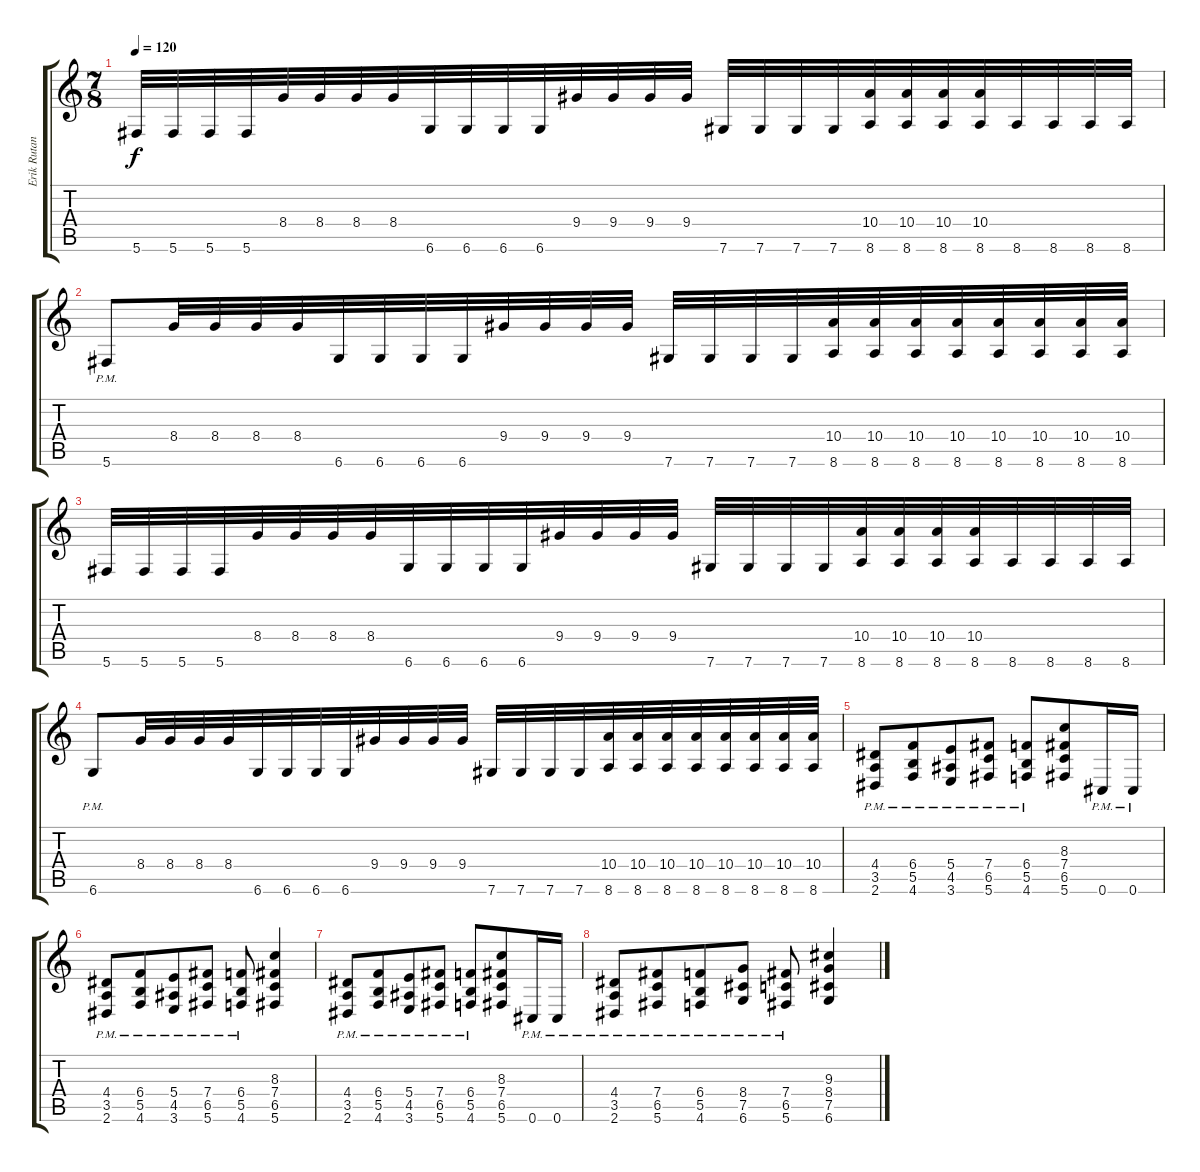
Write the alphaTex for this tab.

\track ("Erik Rutan2" "Erik Rutan") {instrument distortionguitar}
\staff {score tabs}
\tuning (Db4 Ab3 E3 B2 Gb2 Db2) {hide}
\ts (7 8)
\tempo 120
\clef g2
\ks c
5.6.32{dy f} 5.6.32 5.6.32 5.6.32 8.4.32 8.4.32 8.4.32 8.4.32 6.6.32 6.6.32 6.6.32 6.6.32 9.4.32 9.4.32 9.4.32 9.4.32 7.6.32 7.6.32 7.6.32 7.6.32 (10.4 8.6).32 (10.4 8.6).32 (10.4 8.6).32 (10.4 8.6).32 8.6.32 8.6.32 8.6.32 8.6.32 |
5.6{pm}.8 8.4.32 8.4.32 8.4.32 8.4.32 6.6.32 6.6.32 6.6.32 6.6.32 9.4.32 9.4.32 9.4.32 9.4.32 7.6.32 7.6.32 7.6.32 7.6.32 (10.4 8.6).32 (10.4 8.6).32 (10.4 8.6).32 (10.4 8.6).32 (10.4 8.6).32 (10.4 8.6).32 (10.4 8.6).32 (10.4 8.6).32 |
5.6.32 5.6.32 5.6.32 5.6.32 8.4.32 8.4.32 8.4.32 8.4.32 6.6.32 6.6.32 6.6.32 6.6.32 9.4.32 9.4.32 9.4.32 9.4.32 7.6.32 7.6.32 7.6.32 7.6.32 (10.4 8.6).32 (10.4 8.6).32 (10.4 8.6).32 (10.4 8.6).32 8.6.32 8.6.32 8.6.32 8.6.32 |
6.6{pm}.8 8.4.32 8.4.32 8.4.32 8.4.32 6.6.32 6.6.32 6.6.32 6.6.32 9.4.32 9.4.32 9.4.32 9.4.32 7.6.32 7.6.32 7.6.32 7.6.32 (10.4 8.6).32 (10.4 8.6).32 (10.4 8.6).32 (10.4 8.6).32 (10.4 8.6).32 (10.4 8.6).32 (10.4 8.6).32 (10.4 8.6).32 |
(4.4{pm} 3.5{pm} 2.6{pm}).8 (6.4{pm} 5.5{pm} 4.6{pm}).8 (5.4{pm} 4.5{pm} 3.6{pm}).8 (7.4{pm} 6.5{pm} 5.6{pm}).8 (6.4{pm} 5.5{pm} 4.6{pm}).8 (8.3 7.4 6.5 5.6).8 0.6{pm}.16 0.6{pm}.16 |
(4.4{pm} 3.5{pm} 2.6{pm}).8 (6.4{pm} 5.5{pm} 4.6{pm}).8 (5.4{pm} 4.5{pm} 3.6{pm}).8 (7.4{pm} 6.5{pm} 5.6{pm}).8 (6.4{pm} 5.5{pm} 4.6{pm}).8 (8.3 7.4 6.5 5.6).4 |
(4.4{pm} 3.5{pm} 2.6{pm}).8 (6.4{pm} 5.5{pm} 4.6{pm}).8 (5.4{pm} 4.5{pm} 3.6{pm}).8 (7.4{pm} 6.5{pm} 5.6{pm}).8 (6.4{pm} 5.5{pm} 4.6{pm}).8 (8.3 7.4 6.5 5.6).8 0.6{pm}.16 0.6{pm}.16 |
(4.4{pm} 3.5{pm} 2.6{pm}).8 (7.4{pm} 6.5{pm} 5.6{pm}).8 (6.4{pm} 5.5{pm} 4.6{pm}).8 (8.4{pm} 7.5{pm} 6.6{pm}).8 (7.4{pm} 6.5{pm} 5.6{pm}).8 (9.3 8.4 7.5 6.6).4
